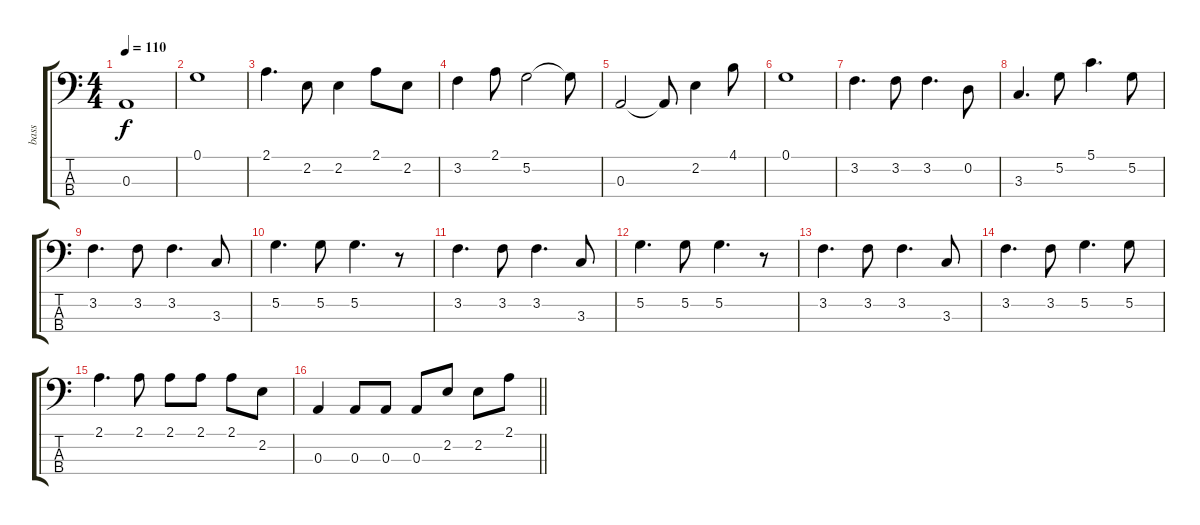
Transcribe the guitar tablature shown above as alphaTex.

\track ("bass" "bass") {instrument electricbassfinger}
\staff {score tabs}
\tuning (G2 D2 A1 E1) {hide}
\ts (4 4)
\tempo 110
\clef f4
\ks c
0.3.1{dy f} |
0.1.1 |
2.1.4{d} 2.2.8 2.2.4 2.1.8 2.2.8 |
3.2.4 2.1.8 5.2.2 5.2{t}.8 |
0.3.2 0.3{t}.8 2.2.4 4.1.8 |
0.1.1 |
3.2.4{d} 3.2.8 3.2.4{d} 0.2.8 |
3.3.4{d} 5.2.8 5.1.4{d} 5.2.8 |
3.2.4{d} 3.2.8 3.2.4{d} 3.3.8 |
5.2.4{d} 5.2.8 5.2.4{d} r.8 |
3.2.4{d} 3.2.8 3.2.4{d} 3.3.8 |
5.2.4{d} 5.2.8 5.2.4{d} r.8 |
3.2.4{d} 3.2.8 3.2.4{d} 3.3.8 |
3.2.4{d} 3.2.8 5.2.4{d} 5.2.8 |
2.1.4{d} 2.1.8 2.1.8 2.1.8 2.1.8 2.2.8 |
\barLineRight lightlight
0.3.4 0.3.8 0.3.8 0.3.8 2.2.8 2.2.8 2.1.8
